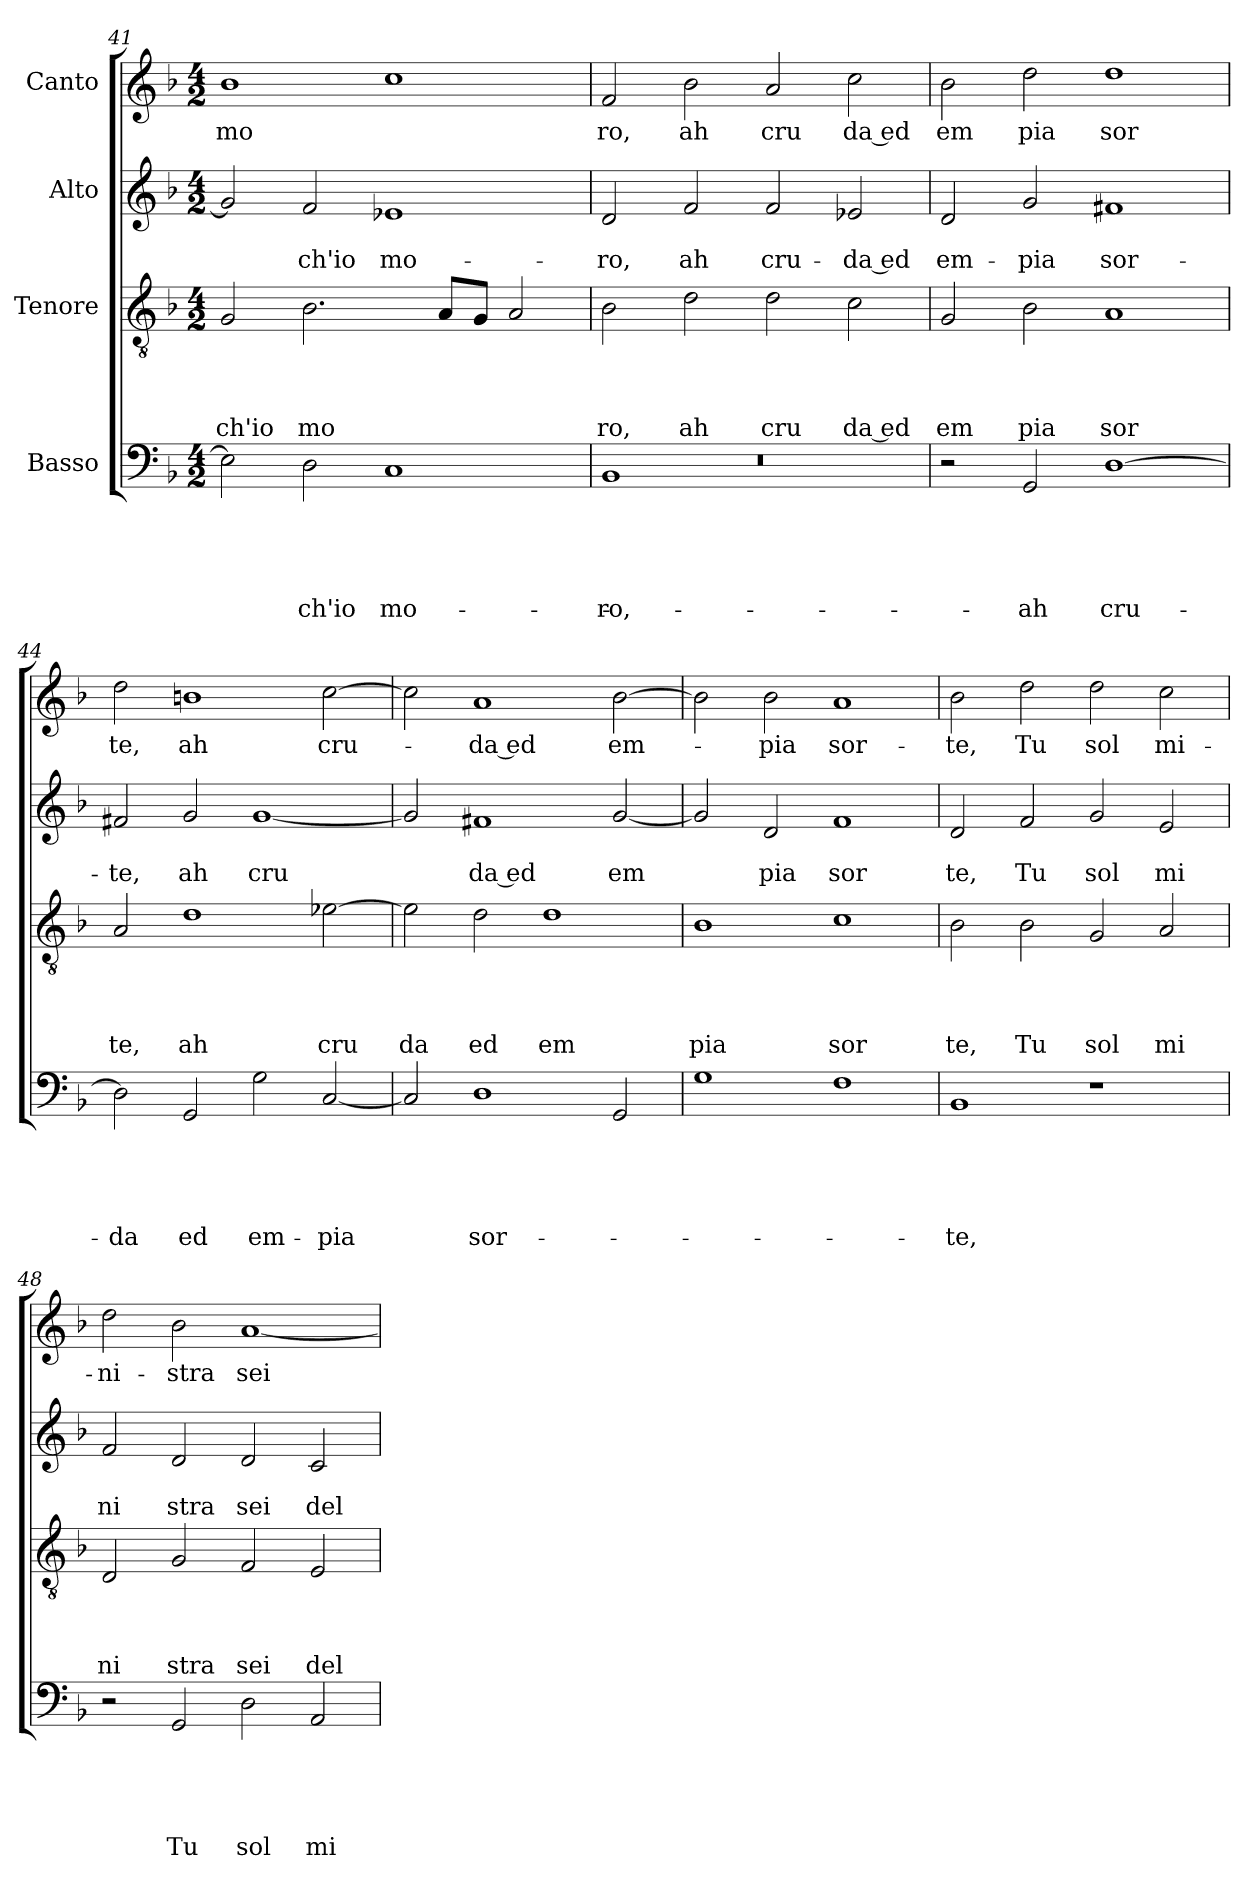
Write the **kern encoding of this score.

**kern	**text	**text	**text	**text	**text	**kern	**text	**text	**text	**text	**kern	**text	**text	**kern	**text
*part4	*part4	*part4	*part4	*part4	*part4	*part3	*part3	*part3	*part3	*part3	*part2	*part2	*part2	*part1	*part1
*staff4	*staff4	*staff4	*staff4	*staff4	*staff4	*staff3	*staff3	*staff3	*staff3	*staff3	*staff2	*staff2	*staff2	*staff1	*staff1
*I"Basso	*	*	*	*	*	*I"Tenore	*	*	*	*	*I"Alto	*	*	*I"Canto	*
*clefF4	*	*	*	*	*	*clefGv2	*	*	*	*	*clefG2	*	*	*clefG2	*
*ITrd-3c-5	*	*	*	*	*	*ITrd-3c-5	*	*	*	*	*ITrd-3c-5	*	*	*	*
*k[b-e-]	*	*	*	*	*	*k[b-e-]	*	*	*	*	*k[b-e-]	*	*	*k[b-]	*
*B-:	*	*	*	*	*	*B-:	*	*	*	*	*B-:	*	*	*F:	*
*M4/2	*	*	*	*	*	*M4/2	*	*	*	*	*M4/2	*	*	*M4/2	*
=41	=41	=41	=41	=41	=41	=41	=41	=41	=41	=41	=41	=41	=41	=41	=41
!	!	!	!	!	!	!	!	!	!	!LO:LY:b	!	!	!	!	!LO:LY:b
2A\]	.	.	.	.	.	2c/	.	.	.	ch'io	2cc/]	.	.	1b-	mo
!	!	!	!	!	!LO:LY:b	!	!	!	!	!LO:LY:b	!	!	!LO:LY:b	!	!
2G\	.	.	.	.	ch'io	2.e-\	.	.	.	mo	2b-/	.	ch'io	.	.
!	!	!	!	!	!LO:LY:b	!	!	!	!	!	!	!	!LO:LY:b	!	!
1F	.	.	.	.	mo-	.	.	.	.	.	1a-X	.	mo-	1cc	.
.	.	.	.	.	.	8d/L	.	.	.	.	.	.	.	.	.
.	.	.	.	.	.	8c/J	.	.	.	.	.	.	.	.	.
.	.	.	.	.	.	2d/	.	.	.	.	.	.	.	.	.
=42	=42	=42	=42	=42	=42	=42	=42	=42	=42	=42	=42	=42	=42	=42	=42
*^	*	*	*	*	*	*	*	*	*	*	*	*	*	*	*
*	*^	*	*	*	*	*	*	*	*	*	*	*	*	*	*	*
!	!	!LO:N:vis=1	!	!	!	!	!LO:LY:b	!	!	!	!	!LO:LY:b	!	!	!LO:LY:b	!	!LO:LY:b
0ryy	1E-	0r	.	.	.	.	-ro,	2e-\	.	.	.	ro,	2g/	.	-ro,	2f/	ro,
!	!	!	!	!	!	!	!	!	!	!	!	!LO:LY:b	!	!	!LO:LY:b	!	!LO:LY:b
.	.	.	.	.	.	.	.	2g\	.	.	.	ah	2b-/	.	ah	2b-\	ah
!	!	!	!	!	!	!	!	!	!	!	!	!LO:LY:b	!	!	!LO:LY:b	!	!LO:LY:b
.	1ryy	.	.	.	.	.	.	2g\	.	.	.	cru	2b-/	.	cru-	2a/	cru
!	!	!	!	!	!	!	!	!	!	!	!	!LO:LY:b:rj	!	!	!LO:LY:b:rj	!	!LO:LY:b:rj
.	.	.	.	.	.	.	.	2f\	.	.	.	da ed	2a-X/	.	-da ed	2cc\	da ed
*v	*v	*v	*	*	*	*	*	*	*	*	*	*	*	*	*	*	*
=43	=43	=43	=43	=43	=43	=43	=43	=43	=43	=43	=43	=43	=43	=43	=43
!	!	!	!	!	!	!	!	!	!	!LO:LY:b	!	!	!LO:LY:b	!	!LO:LY:b
2r	.	.	.	.	.	2c/	.	.	.	em	2g/	.	em-	2b-\	em
!	!	!	!	!	!LO:LY:b	!	!	!	!	!LO:LY:b	!	!	!LO:LY:b	!	!LO:LY:b
2C/	.	.	.	.	ah	2e-\	.	.	.	pia	2cc/	.	-pia	2dd\	pia
!	!	!	!	!	!LO:LY:b	!	!	!	!	!LO:LY:b	!	!	!LO:LY:b	!	!LO:LY:b
[>1G	.	.	.	.	cru-	1d	.	.	.	sor	1bn	.	sor-	1dd	sor
!!LO:LB:g=z
=44	=44	=44	=44	=44	=44	=44	=44	=44	=44	=44	=44	=44	=44	=44	=44
!	!	!	!	!	!LO:LY:b	!	!	!	!	!LO:LY:b	!	!	!LO:LY:b	!	!LO:LY:b
2G\]	.	.	.	.	-da	2d/	.	.	.	te,	2bn/	.	-te,	2dd\	te,
!	!	!	!	!	!LO:LY:b	!	!	!	!	!LO:LY:b	!	!	!LO:LY:b	!	!LO:LY:b
2C/	.	.	.	.	ed	1g	.	.	.	ah	2cc/	.	ah	1bn	ah
!	!	!	!	!	!LO:LY:b	!	!	!	!	!	!	!	!LO:LY:b	!	!
2c\	.	.	.	.	em-	.	.	.	.	.	[<1cc	.	cru	.	.
!	!	!	!	!	!LO:LY:b	!	!	!	!	!LO:LY:b	!	!	!	!	!LO:LY:b
[<2F/	.	.	.	.	-pia	[>2a-X\	.	.	.	cru	.	.	.	[>2cc\	cru-
=45	=45	=45	=45	=45	=45	=45	=45	=45	=45	=45	=45	=45	=45	=45	=45
!	!	!	!	!	!	!	!	!	!	!LO:LY:b	!	!	!	!	!
2F/]	.	.	.	.	.	2a-\]	.	.	.	da	2cc/]	.	.	2cc\]	.
!	!	!	!	!	!LO:LY:b	!	!	!	!	!LO:LY:b	!	!	!LO:LY:b:rj	!	!LO:LY:b:rj
1G	.	.	.	.	sor-	2g\	.	.	.	ed	1bn	.	da ed	1a	-da ed
!	!	!	!	!	!	!	!	!	!	!LO:LY:b	!	!	!	!	!
.	.	.	.	.	.	1g	.	.	.	em	.	.	.	.	.
!	!	!	!	!	!	!	!	!	!	!	!	!	!LO:LY:b	!	!LO:LY:b
2C/	.	.	.	.	.	.	.	.	.	.	[<2cc/	.	em	[>2b-\	em-
=46	=46	=46	=46	=46	=46	=46	=46	=46	=46	=46	=46	=46	=46	=46	=46
!	!	!	!	!	!	!	!	!	!	!LO:LY:b	!	!	!	!	!
1c	.	.	.	.	.	1e-	.	.	.	pia	2cc/]	.	.	2b-\]	.
!	!	!	!	!	!	!	!	!	!	!	!	!	!LO:LY:b	!	!LO:LY:b
.	.	.	.	.	.	.	.	.	.	.	2g/	.	pia	2b-\	-pia
!	!	!	!	!	!	!	!	!	!	!LO:LY:b	!	!	!LO:LY:b	!	!LO:LY:b
1B-	.	.	.	.	.	1f	.	.	.	sor	1b-	.	sor	1a	sor-
=47	=47	=47	=47	=47	=47	=47	=47	=47	=47	=47	=47	=47	=47	=47	=47
!	!	!	!	!	!LO:LY:b	!	!	!	!	!LO:LY:b	!	!	!LO:LY:b	!	!LO:LY:b
1E-	.	.	.	.	-te,	2e-\	.	.	.	te,	2g/	.	te,	2b-\	-te,
!	!	!	!	!	!	!	!	!	!	!LO:LY:b	!	!	!LO:LY:b	!	!LO:LY:b
.	.	.	.	.	.	2e-\	.	.	.	Tu	2b-/	.	Tu	2dd\	Tu
!	!	!	!	!	!	!	!	!	!	!LO:LY:b	!	!	!LO:LY:b	!	!LO:LY:b
1r	.	.	.	.	.	2c/	.	.	.	sol	2cc/	.	sol	2dd\	sol
!	!	!	!	!	!	!	!	!	!	!LO:LY:b	!	!	!LO:LY:b	!	!LO:LY:b
.	.	.	.	.	.	2d/	.	.	.	mi	2a/	.	mi	2cc\	mi-
=48	=48	=48	=48	=48	=48	=48	=48	=48	=48	=48	=48	=48	=48	=48	=48
!	!	!	!	!	!	!	!	!	!	!LO:LY:b	!	!	!LO:LY:b	!	!LO:LY:b
2r	.	.	.	.	.	2G/	.	.	.	ni	2b-/	.	ni	2dd\	-ni-
!	!	!	!	!	!LO:LY:b	!	!	!	!	!LO:LY:b	!	!	!LO:LY:b	!	!LO:LY:b
2C/	.	.	.	.	Tu	2c/	.	.	.	stra	2g/	.	stra	2b-\	-stra
!	!	!	!	!	!LO:LY:b	!	!	!	!	!LO:LY:b	!	!	!LO:LY:b	!	!LO:LY:b
2G\	.	.	.	.	sol	2B-/	.	.	.	sei	2g/	.	sei	[<1a	sei
!	!	!	!	!	!LO:LY:b	!	!	!	!	!LO:LY:b	!	!	!LO:LY:b	!	!
2D/	.	.	.	.	mi-	2A/	.	.	.	del	2f/	.	del	.	.
=	=	=	=	=	=	=	=	=	=	=	=	=	=	=	=
*-	*-	*-	*-	*-	*-	*-	*-	*-	*-	*-	*-	*-	*-	*-	*-
